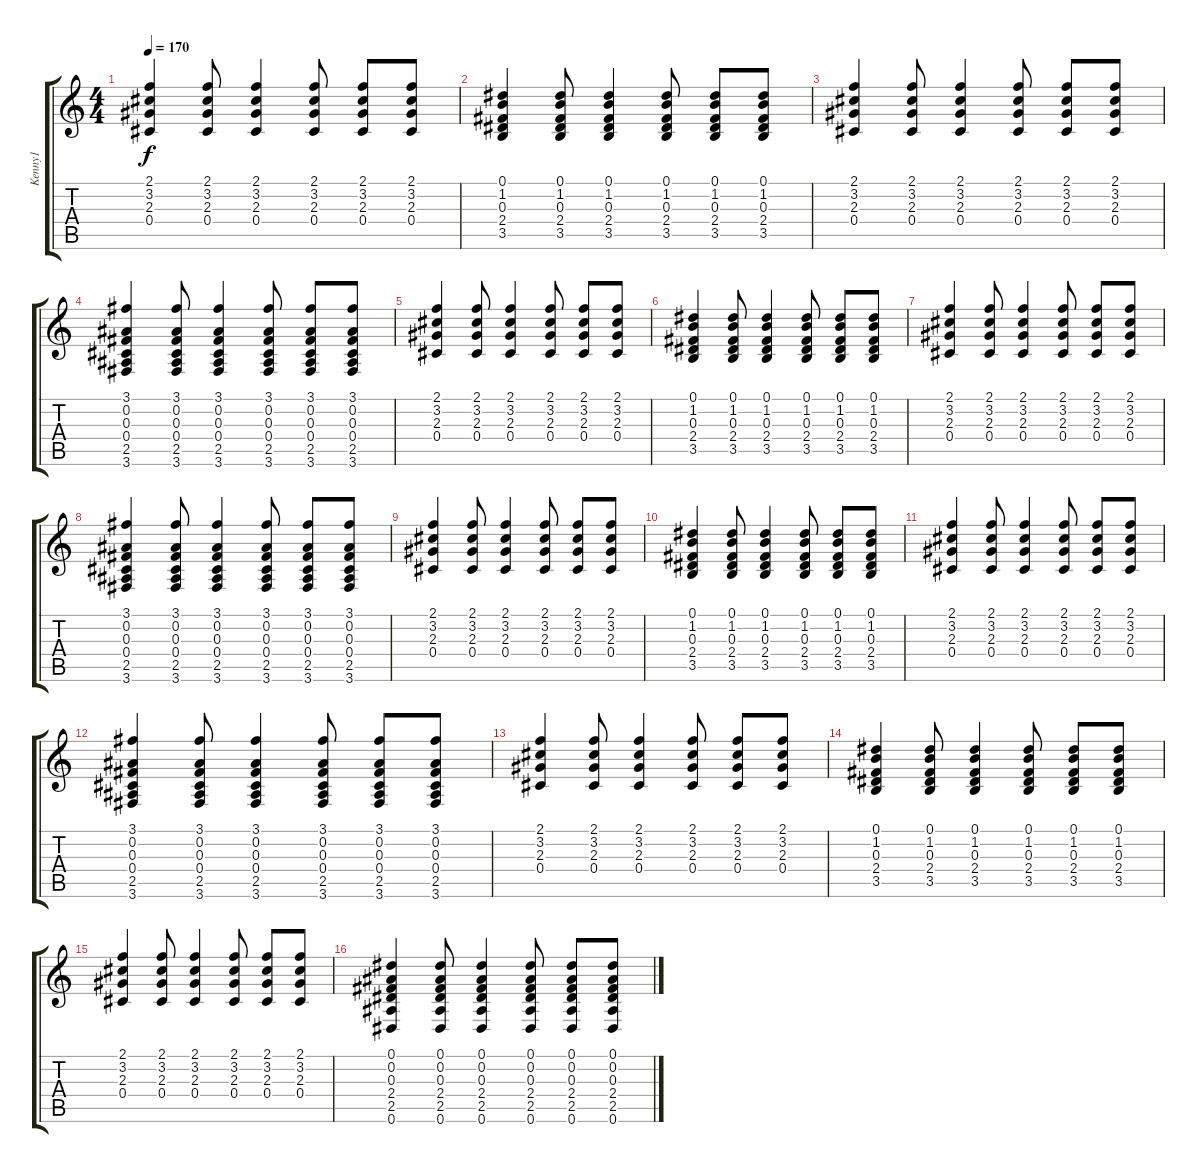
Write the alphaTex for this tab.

\track ("Kenny1" "Kenny1") {instrument distortionguitar}
\staff {score tabs}
\tuning (Eb4 Bb3 Gb3 Db3 Ab2 Eb2) {hide}
\ts (4 4)
\tempo 170
\clef g2
\ks c
(2.1 3.2 2.3 0.4).4{dy f} (2.1 3.2 2.3 0.4).8 (2.1 3.2 2.3 0.4).4 (2.1 3.2 2.3 0.4).8 (2.1 3.2 2.3 0.4).8 (2.1 3.2 2.3 0.4).8 |
(0.1 1.2 0.3 2.4 3.5).4 (0.1 1.2 0.3 2.4 3.5).8 (0.1 1.2 0.3 2.4 3.5).4 (0.1 1.2 0.3 2.4 3.5).8 (0.1 1.2 0.3 2.4 3.5).8 (0.1 1.2 0.3 2.4 3.5).8 |
(2.1 3.2 2.3 0.4).4 (2.1 3.2 2.3 0.4).8 (2.1 3.2 2.3 0.4).4 (2.1 3.2 2.3 0.4).8 (2.1 3.2 2.3 0.4).8 (2.1 3.2 2.3 0.4).8 |
(3.1 0.2 0.3 0.4 2.5 3.6).4 (3.1 0.2 0.3 0.4 2.5 3.6).8 (3.1 0.2 0.3 0.4 2.5 3.6).4 (3.1 0.2 0.3 0.4 2.5 3.6).8 (3.1 0.2 0.3 0.4 2.5 3.6).8 (3.1 0.2 0.3 0.4 2.5 3.6).8 |
(2.1 3.2 2.3 0.4).4 (2.1 3.2 2.3 0.4).8 (2.1 3.2 2.3 0.4).4 (2.1 3.2 2.3 0.4).8 (2.1 3.2 2.3 0.4).8 (2.1 3.2 2.3 0.4).8 |
(0.1 1.2 0.3 2.4 3.5).4 (0.1 1.2 0.3 2.4 3.5).8 (0.1 1.2 0.3 2.4 3.5).4 (0.1 1.2 0.3 2.4 3.5).8 (0.1 1.2 0.3 2.4 3.5).8 (0.1 1.2 0.3 2.4 3.5).8 |
(2.1 3.2 2.3 0.4).4 (2.1 3.2 2.3 0.4).8 (2.1 3.2 2.3 0.4).4 (2.1 3.2 2.3 0.4).8 (2.1 3.2 2.3 0.4).8 (2.1 3.2 2.3 0.4).8 |
(3.1 0.2 0.3 0.4 2.5 3.6).4 (3.1 0.2 0.3 0.4 2.5 3.6).8 (3.1 0.2 0.3 0.4 2.5 3.6).4 (3.1 0.2 0.3 0.4 2.5 3.6).8 (3.1 0.2 0.3 0.4 2.5 3.6).8 (3.1 0.2 0.3 0.4 2.5 3.6).8 |
(2.1 3.2 2.3 0.4).4 (2.1 3.2 2.3 0.4).8 (2.1 3.2 2.3 0.4).4 (2.1 3.2 2.3 0.4).8 (2.1 3.2 2.3 0.4).8 (2.1 3.2 2.3 0.4).8 |
(0.1 1.2 0.3 2.4 3.5).4 (0.1 1.2 0.3 2.4 3.5).8 (0.1 1.2 0.3 2.4 3.5).4 (0.1 1.2 0.3 2.4 3.5).8 (0.1 1.2 0.3 2.4 3.5).8 (0.1 1.2 0.3 2.4 3.5).8 |
(2.1 3.2 2.3 0.4).4 (2.1 3.2 2.3 0.4).8 (2.1 3.2 2.3 0.4).4 (2.1 3.2 2.3 0.4).8 (2.1 3.2 2.3 0.4).8 (2.1 3.2 2.3 0.4).8 |
(3.1 0.2 0.3 0.4 2.5 3.6).4 (3.1 0.2 0.3 0.4 2.5 3.6).8 (3.1 0.2 0.3 0.4 2.5 3.6).4 (3.1 0.2 0.3 0.4 2.5 3.6).8 (3.1 0.2 0.3 0.4 2.5 3.6).8 (3.1 0.2 0.3 0.4 2.5 3.6).8 |
(2.1 3.2 2.3 0.4).4 (2.1 3.2 2.3 0.4).8 (2.1 3.2 2.3 0.4).4 (2.1 3.2 2.3 0.4).8 (2.1 3.2 2.3 0.4).8 (2.1 3.2 2.3 0.4).8 |
(0.1 1.2 0.3 2.4 3.5).4 (0.1 1.2 0.3 2.4 3.5).8 (0.1 1.2 0.3 2.4 3.5).4 (0.1 1.2 0.3 2.4 3.5).8 (0.1 1.2 0.3 2.4 3.5).8 (0.1 1.2 0.3 2.4 3.5).8 |
(2.1 3.2 2.3 0.4).4 (2.1 3.2 2.3 0.4).8 (2.1 3.2 2.3 0.4).4 (2.1 3.2 2.3 0.4).8 (2.1 3.2 2.3 0.4).8 (2.1 3.2 2.3 0.4).8 |
(0.1 0.2 0.3 2.4 2.5 0.6).4 (0.1 0.2 0.3 2.4 2.5 0.6).8 (0.1 0.2 0.3 2.4 2.5 0.6).4 (0.1 0.2 0.3 2.4 2.5 0.6).8 (0.1 0.2 0.3 2.4 2.5 0.6).8 (0.1 0.2 0.3 2.4 2.5 0.6).8
